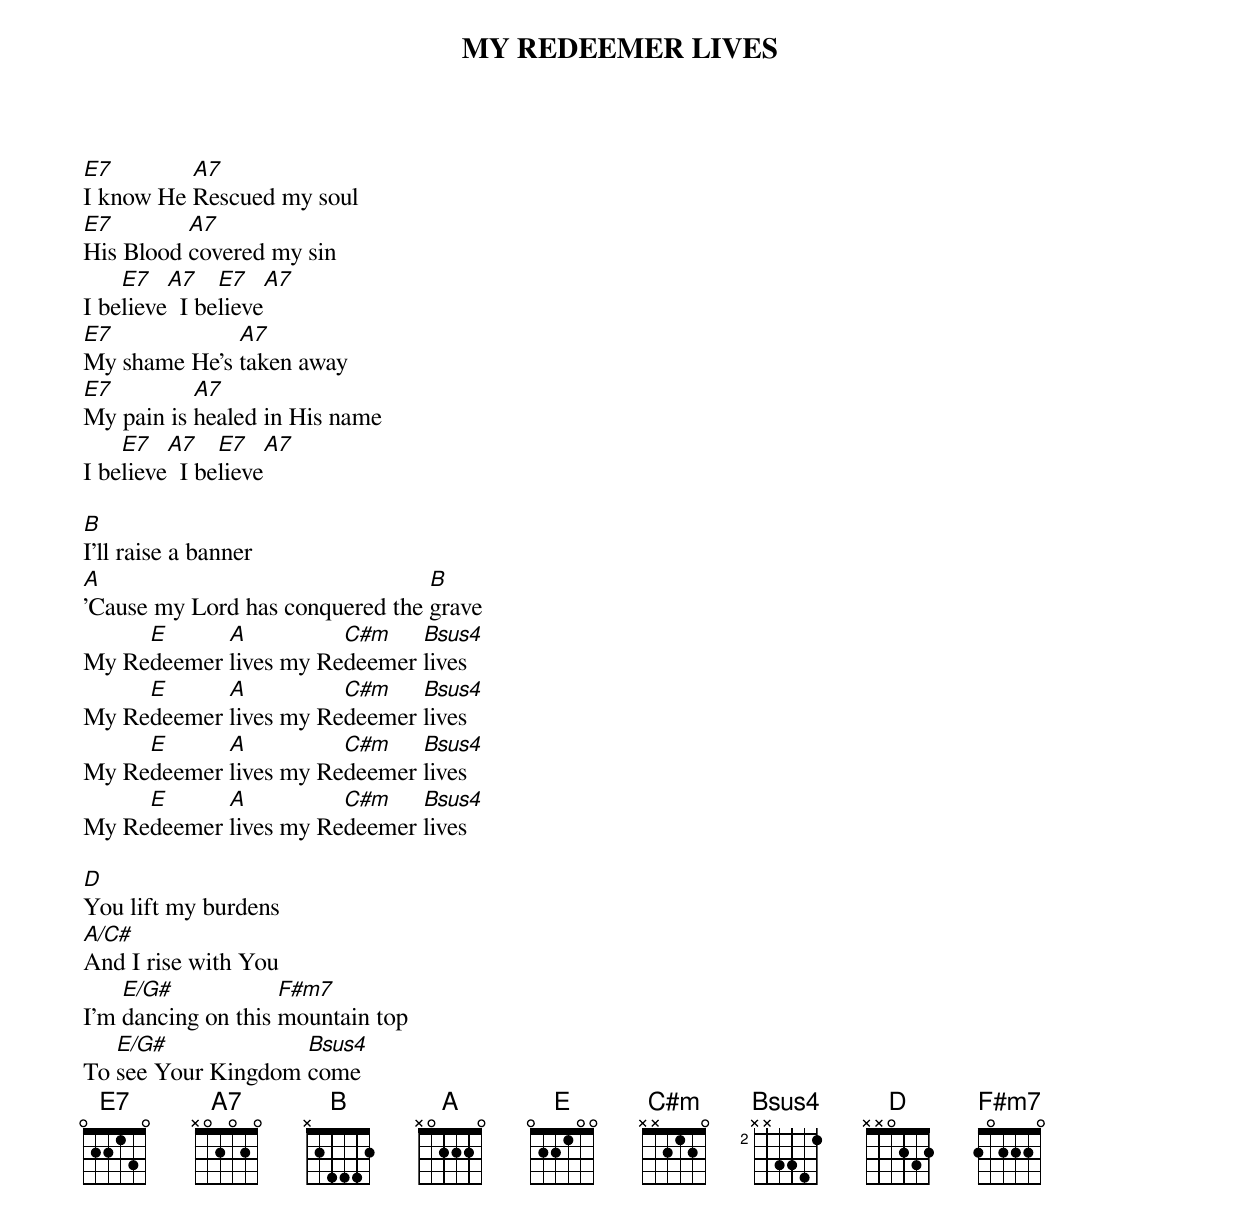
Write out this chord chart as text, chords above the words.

MY REDEEMER LIVES

E7        A7
I know He Rescued my soul
E7        A7
His Blood covered my sin
    E7   A7    E7   A7
I believe  I believe
E7            A7
My shame He's taken away
E7         A7
My pain is healed in His name
    E7   A7    E7   A7
I believe  I believe

B
I'll raise a banner
A                                B
'Cause my Lord has conquered the grave
     E      A          C#m    Bsus4
My Redeemer lives my Redeemer lives
     E      A          C#m    Bsus4
My Redeemer lives my Redeemer lives
     E      A          C#m    Bsus4
My Redeemer lives my Redeemer lives
     E      A          C#m    Bsus4
My Redeemer lives my Redeemer lives

D
You lift my burdens
A/C#
And I rise with You
    E/G#            F#m7
I'm dancing on this mountain top
   E/G#             Bsus4
To see Your Kingdom come
